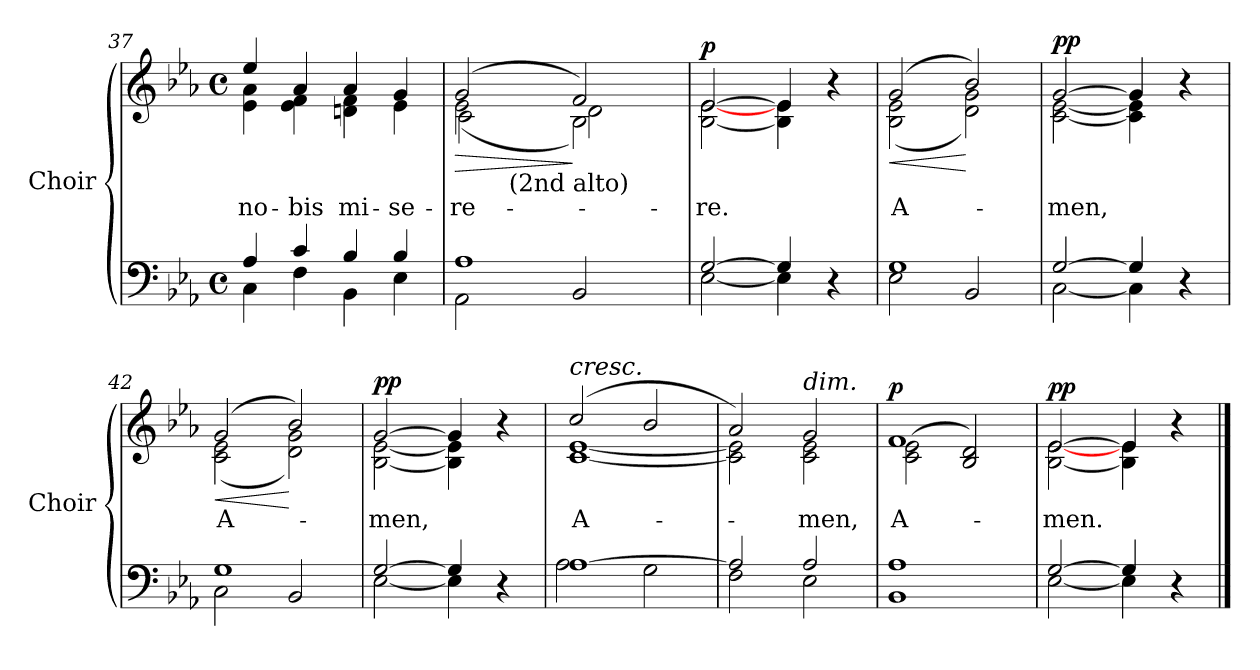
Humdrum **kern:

**kern	**kern	**text	**dynam
*part1	*part1	*part1	*part1
*staff2	*staff1	*staff1	*staff1/2
*I"Choir	*	*	*
*I'Choir	*	*	*
*clefF4	*clefG2	*	*
*k[b-e-a-]	*k[b-e-a-]	*	*
*E-:	*E-:	*	*
*M4/4	*M4/4	*	*
*met(c)	*met(c)	*	*
=37	=37	=37	=37
*^	*	*	*
!	!	!	!LO:LY:b:color=#000000	!
*	*	*^	*	*
4A-i/	4Ci\	4ee-i/	4e-i\ 4a-i	no-	.
!	!	!	!	!LO:LY:b:color=#000000	!
4ci/	4Fi\	4a-i/	4e-i\ 4fi	-bis	.
!	!	!	!	!LO:LY:b:color=#000000	!
4B-i/	4BB-i\	4a-i/	4dni\ 4fi	mi-	.
!	!	!	!	!LO:LY:b:color=#000000	!
4B-i/	4E-i\	4gi/	4e-i\	-se-	.
*	*	*v	*v	*	*
!!LO:LB:g=z
=38	=38	=38	=38	=38
*	*	*^	*	*
!	!	!	!	!LO:LY:b:color=#000000	!LO:HP:b
*	*	*^	*^	*	*
1A-i	2AA-i\	(2gi/	(2e-i\	2ci\	16ryy	-re-	>
.	.	.	.	.	32ryy	.	.
.	.	.	.	.	64ryy	.	.
.	.	.	.	.	128...ryy	.	.
!	!	!	!	!	!LO:TX:b:t=(2nd alto)	!	!
.	.	.	.	.	2ryy	.	.
.	2BB-i/	2fi/)	2B-i\)	2di\	.	.	]
.	.	.	.	.	4ryy	.	.
.	.	.	.	.	8ryy	.	.
.	.	.	.	.	1024ryy	.	.
*	*	*v	*v	*v	*v	*	*
=39	=39	=39	=39	=39
*	*	*^	*	*
*	*	*	*^	*	*
*	*	*	*	*^	*	*
!	!	!	!	!	!	!LO:LY:b:color=#000000	!
*	*	*	*v	*v	*v	*	*
[2Gi/	[2E-i\	[2e-i/	[2B-i\ [2e-i	-re.	p
4Gi/]	4E-i\]	4e-i/]	4B-i\] 4e-i	.	.
4r	4ryy	4r	4ryy	.	.
=40	=40	=40	=40	=40	=40
!	!	!	!	!LO:LY:b:color=#000000	!LO:HP:b
!	!	!	!	!	!LO:HP:n=1:b
1Gi	2E-i\	(2gi/	(2B-i\ 2e-i	A-	< >
.	2BB-i/	2b-i/)	2di\ 2gi)	.	[
*v	*v	*	*	*	*
*	*v	*v	*	*
.	.	.	]
=41	=41	=41	=41
*^	*	*	*
!	!	!	!LO:LY:b:color=#000000	!
*	*	*^	*	*
[2Gi/	[2Ci\	[2gi/	[2ci\ [2e-i	-men,	pp
4Gi/]	4Ci\]	4gi/]	4ci\] 4e-i]	.	.
4r	4ryy	4r	4ryy	.	.
=42	=42	=42	=42	=42	=42
!	!	!	!	!LO:LY:b:color=#000000	!LO:HP:b
!	!	!	!	!	!LO:HP:n=1:b
1Gi	2Ci\	(2gi/	(2ci\ 2e-i	A-	< >
.	2BB-i/	2b-i/)	2di\ 2gi)	.	[
*v	*v	*	*	*	*
*	*v	*v	*	*
.	.	.	]
!!LO:LB:g=z
=43	=43	=43	=43
*^	*	*	*
!	!	!	!LO:LY:b:color=#000000	!
*	*	*^	*	*
[2Gi/	[2E-i\	[2gi/	[2B-i\ [2e-i	-men,	pp
4Gi/]	4E-i\]	4gi/]	4B-i\] 4e-i]	.	.
4r	4ryy	4r	4ryy	.	.
=44	=44	=44	=44	=44	=44
!	!	!LO:TX:a:i:t=cresc.	!	!	!
!	!	!	!	!LO:LY:b:color=#000000	!
[1A-i	2A-i\	(2cci/	[1ci [1e-i	A-	.
.	2Gi\	2b-i/	.	.	.
=45	=45	=45	=45	=45	=45
2A-i/]	2Fi\	2a-i/)	2ci\] 2e-i]	.	.
!	!	!LO:TX:a:i:t=dim.	!	!	!
!	!	!	!	!LO:LY:b:color=#000000	!
2A-i/	2E-i\	2gi/	2ci\ 2e-i	-men,	.
=46	=46	=46	=46	=46	=46
!	!	!	!	!LO:LY:b:color=#000000	!
1A-i	1BB-i	1fi	(2ci\ 2e-i	A-	p
.	.	.	2B-i/ 2di)	.	.
=47	=47	=47	=47	=47	=47
!	!	!	!	!LO:LY:b:color=#000000	!
[2Gi/	[2E-i\	[2e-i/	[2B-i\ [2e-i	-men.	pp
4Gi/]	4E-i\]	4e-i/]	4B-i\] 4e-i	.	.
4r	4ryy	4r	4ryy	.	.
*v	*v	*	*	*	*
*	*v	*v	*	*
==	==	==	==
*-	*-	*-	*-
